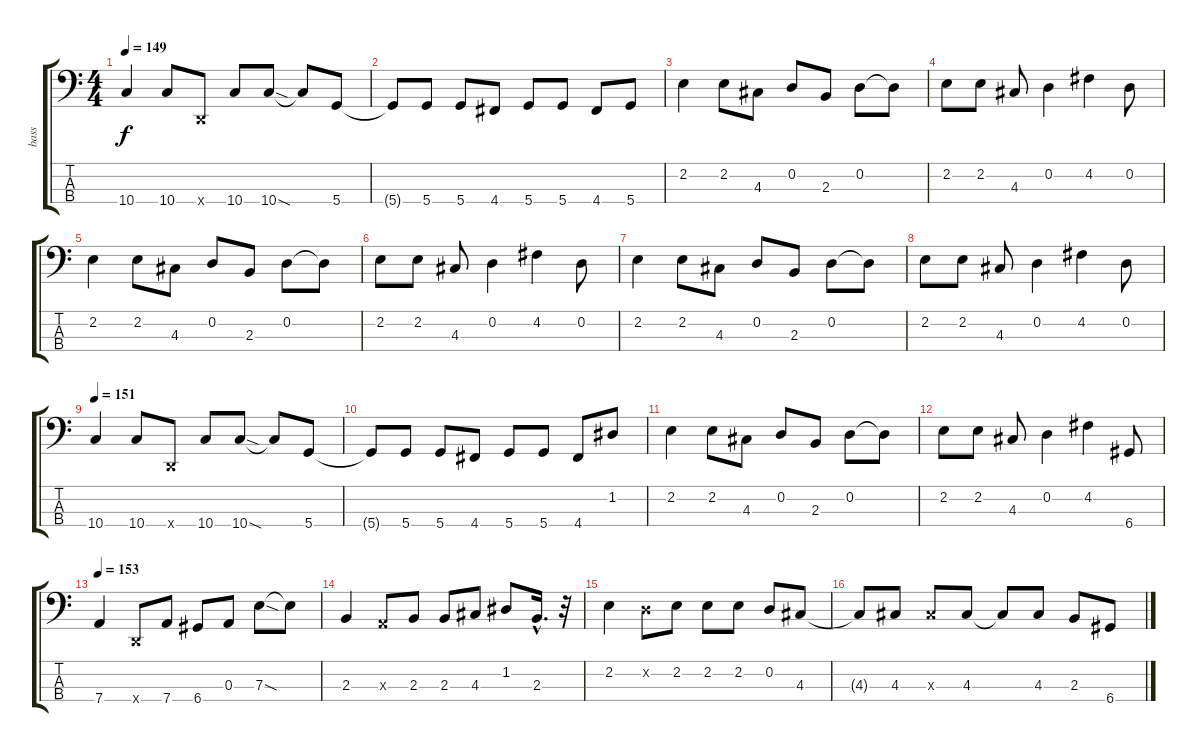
\track ("bass" "bass") {instrument electricbasspick}
\staff {score tabs}
\tuning (G3 D2 A1 D1) {hide}
\ts (4 4)
\tempo 149
\clef f4
\ks c
10.4.4{dy f} 10.4.8 0.4{x}.8 10.4.8 10.4{sod}.8 10.4{t}.8 5.4.8 |
5.4{t}.8 5.4.8 5.4.8 4.4.8 5.4.8 5.4.8 4.4.8 5.4.8 |
2.2.4 2.2.8 4.3.8 0.2.8 2.3.8 0.2.8 0.2{t}.8 |
2.2.8 2.2.8 4.3.8 0.2.4 4.2.4 0.2.8 |
2.2.4 2.2.8 4.3.8 0.2.8 2.3.8 0.2.8 0.2{t}.8 |
2.2.8 2.2.8 4.3.8 0.2.4 4.2.4 0.2.8 |
2.2.4 2.2.8 4.3.8 0.2.8 2.3.8 0.2.8 0.2{t}.8 |
2.2.8 2.2.8 4.3.8 0.2.4 4.2.4 0.2.8 |
\tempo 151
10.4.4 10.4.8 0.4{x}.8 10.4.8 10.4{sod}.8 10.4{t}.8 5.4.8 |
5.4{t}.8 5.4.8 5.4.8 4.4.8 5.4.8 5.4.8 4.4.8 1.2.8 |
2.2.4 2.2.8 4.3.8 0.2.8 2.3.8 0.2.8 0.2{t}.8 |
2.2.8 2.2.8 4.3.8 0.2.4 4.2.4 6.4.8 |
\tempo 153
7.4.4 0.4{x}.8 7.4.8 6.4.8 0.3.8 7.3{sod}.8 7.3{t}.8 |
2.3.4 0.3{x}.8 2.3.8 2.3.8 4.3.8 1.2.8 2.3{hac}.16{d} r.32 |
2.2.4 0.2{x}.8 2.2.8 2.2.8 2.2.8 0.2.8 4.3.8 |
4.3{t}.8 4.3.8 4.3{x}.8 4.3.8 4.3{t}.8 4.3.8 2.3.8 6.4.8
